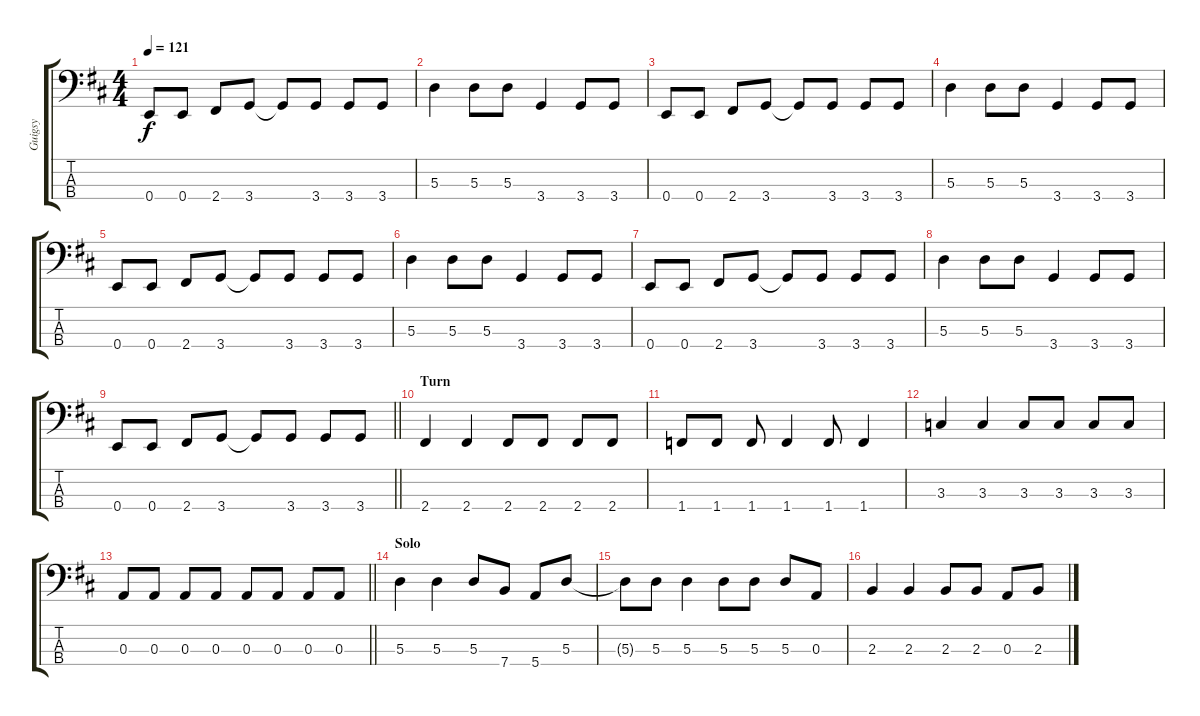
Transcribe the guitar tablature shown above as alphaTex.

\track ("Guigsy" "Guigsy") {instrument electricbasspick}
\staff {score tabs}
\tuning (G2 D2 A1 E1) {hide}
\ts (4 4)
\tempo 121
\clef f4
\ks d
0.4.8{dy f} 0.4.8 2.4.8 3.4.8 3.4{t}.8 3.4.8 3.4.8 3.4.8 |
5.3.4 5.3.8 5.3.8 3.4.4 3.4.8 3.4.8 |
0.4.8 0.4.8 2.4.8 3.4.8 3.4{t}.8 3.4.8 3.4.8 3.4.8 |
5.3.4 5.3.8 5.3.8 3.4.4 3.4.8 3.4.8 |
0.4.8 0.4.8 2.4.8 3.4.8 3.4{t}.8 3.4.8 3.4.8 3.4.8 |
5.3.4 5.3.8 5.3.8 3.4.4 3.4.8 3.4.8 |
0.4.8 0.4.8 2.4.8 3.4.8 3.4{t}.8 3.4.8 3.4.8 3.4.8 |
5.3.4 5.3.8 5.3.8 3.4.4 3.4.8 3.4.8 |
\barLineRight lightlight
0.4.8 0.4.8 2.4.8 3.4.8 3.4{t}.8 3.4.8 3.4.8 3.4.8 |
\section ("" "Turn")
2.4.4 2.4.4 2.4.8 2.4.8 2.4.8 2.4.8 |
1.4.8 1.4.8 1.4.8 1.4.4 1.4.8 1.4.4 |
3.3.4 3.3.4 3.3.8 3.3.8 3.3.8 3.3.8 |
\barLineRight lightlight
0.3.8 0.3.8 0.3.8 0.3.8 0.3.8 0.3.8 0.3.8 0.3.8 |
\section ("" "Solo")
5.3.4 5.3.4 5.3.8 7.4.8 5.4.8 5.3.8 |
5.3{t}.8 5.3.8 5.3.4 5.3.8 5.3.8 5.3.8 0.3.8 |
2.3.4 2.3.4 2.3.8 2.3.8 0.3.8 2.3.8
